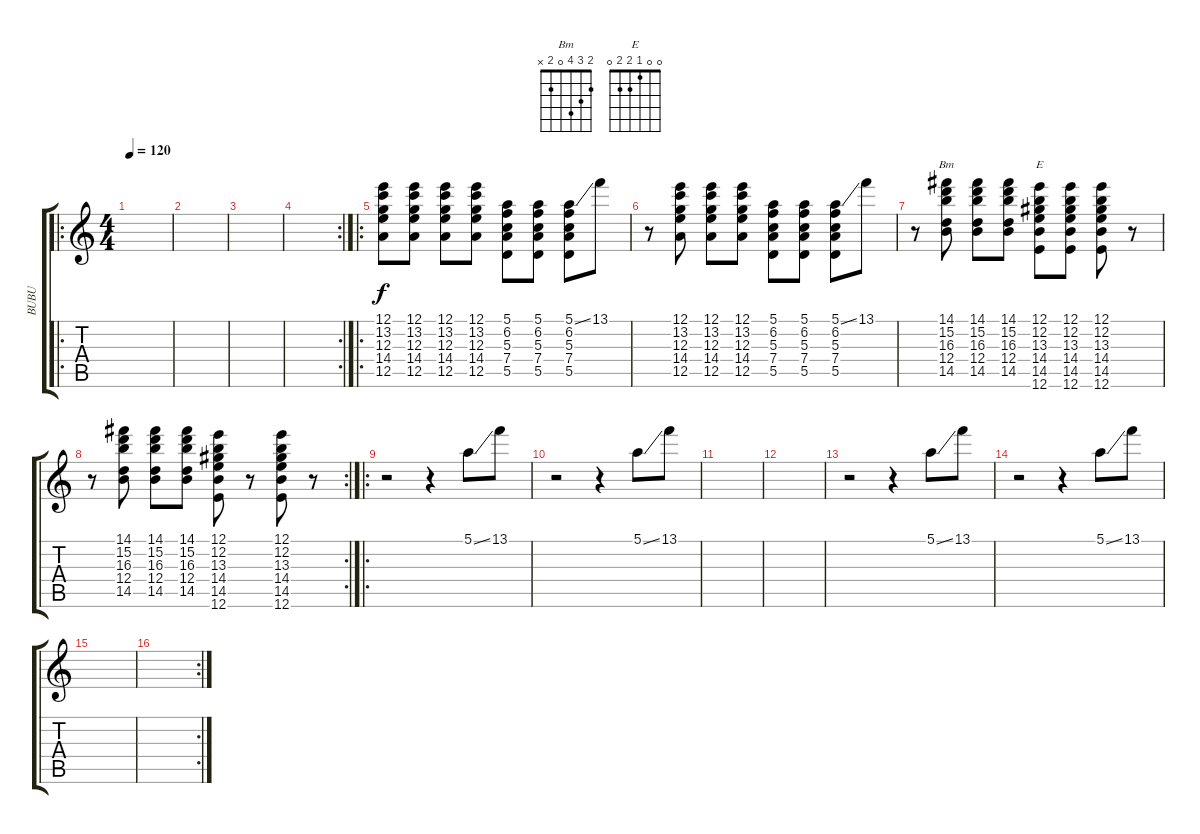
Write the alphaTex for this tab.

\track ("BUBU" "BUBU") {instrument electricguitarclean}
\staff {score tabs}
\tuning (E4 B3 G3 D3 A2 E2) {hide}
\chord ("Bm" 2 3 4 0 2 x)
\chord ("E" 0 0 1 2 2 0)
\ro
\ts (4 4)
\tempo 120
\clef g2
\ks c
|
|
|
\rc 2
|
\ro
(12.1 13.2 12.3 14.4 12.5).8 (12.1 13.2 12.3 14.4 12.5).8 (12.1 13.2 12.3 14.4 12.5).8 (12.1 13.2 12.3 14.4 12.5).8 (5.1 6.2 5.3 7.4 5.5).8 (5.1 6.2 5.3 7.4 5.5).8 (5.1{ss} 6.2 5.3 7.4 5.5).8 13.1.8 |
r.8 (12.1 13.2 12.3 14.4 12.5).8 (12.1 13.2 12.3 14.4 12.5).8 (12.1 13.2 12.3 14.4 12.5).8 (5.1 6.2 5.3 7.4 5.5).8 (5.1 6.2 5.3 7.4 5.5).8 (5.1{ss} 6.2 5.3 7.4 5.5).8 13.1.8 |
r.8 (14.1 15.2 16.3 12.4 14.5).8{ch "Bm"} (14.1 15.2 16.3 12.4 14.5).8 (14.1 15.2 16.3 12.4 14.5).8 (12.1 12.2 13.3 14.4 14.5 12.6).8{ch "E"} (12.1 12.2 13.3 14.4 14.5 12.6).8 (12.1 12.2 13.3 14.4 14.5 12.6).8 r.8 |
\rc 2
r.8 (14.1 15.2 16.3 12.4 14.5).8 (14.1 15.2 16.3 12.4 14.5).8 (14.1 15.2 16.3 12.4 14.5).8 (12.1 12.2 13.3 14.4 14.5 12.6).8 r.8 (12.1 12.2 13.3 14.4 14.5 12.6).8 r.8 |
\ro
r.2 r.4 5.1{ss}.8 13.1.8 |
r.2 r.4 5.1{ss}.8 13.1.8 |
|
|
r.2 r.4 5.1{ss}.8 13.1.8 |
r.2 r.4 5.1{ss}.8 13.1.8 |
|
\rc 2
